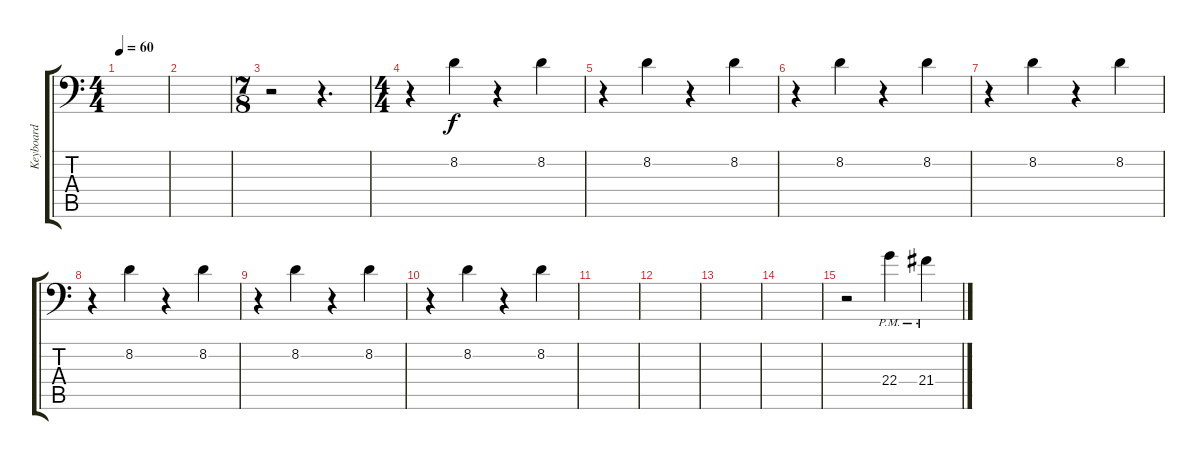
\track ("Keyboard" "Keyboard") {instrument fx1rain}
\staff {score tabs}
\tuning (B3 Gb3 D3 A2 E2 A1) {hide}
\ts (4 4)
\tempo 60
\clef f4
\ks c
|
|
\ts (7 8)
r.2 r.4{d} |
\ts (4 4)
r.4{volume 16} 8.2.4 r.4 8.2.4 |
r.4 8.2.4 r.4 8.2.4 |
r.4 8.2.4 r.4 8.2.4 |
r.4 8.2.4 r.4 8.2.4 |
r.4 8.2.4 r.4 8.2.4 |
r.4 8.2.4 r.4 8.2.4 |
r.4 8.2.4 r.4 8.2.4 |
|
|
|
|
r.2 22.4{pm}.4 21.4{pm}.4
